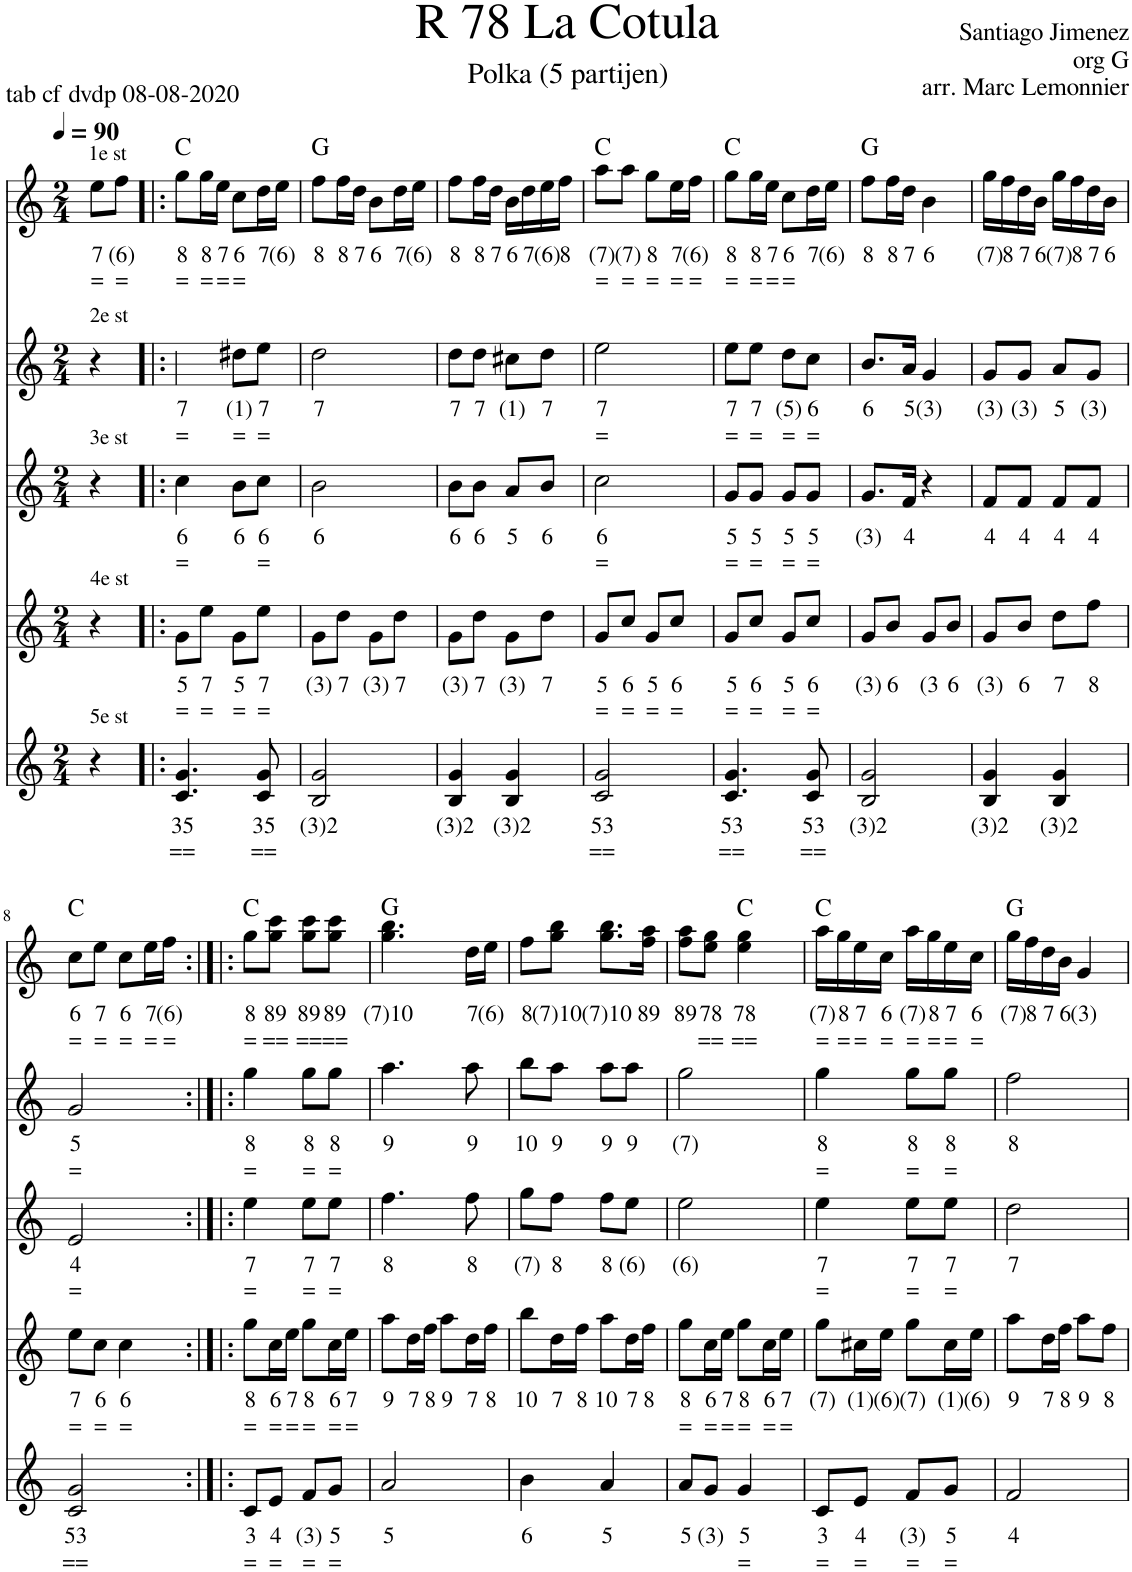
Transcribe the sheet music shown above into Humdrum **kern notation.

**kern	**text	**text	**kern	**text	**text	**kern	**text	**text	**kern	**text	**text	**kern	**text	**text	**harte
*part5	*part5	*part5	*part4	*part4	*part4	*part3	*part3	*part3	*part2	*part2	*part2	*part1	*part1	*part1	*part1
*staff5	*staff5	*staff5	*staff4	*staff4	*staff4	*staff3	*staff3	*staff3	*staff2	*staff2	*staff2	*staff1	*staff1	*staff1	*
*I"Bas	*	*	*I"Stem	*	*	*I"Stem	*	*	*I"Stem	*	*	*I"Piano	*	*	*
*clefG2	*	*	*clefG2	*	*	*clefG2	*	*	*clefG2	*	*	*clefG2	*	*	*
*k[]	*	*	*k[]	*	*	*k[]	*	*	*k[]	*	*	*k[]	*	*	*
*M2/4	*	*	*M2/4	*	*	*M2/4	*	*	*M2/4	*	*	*M2/4	*	*	*
*MM90	*	*	*MM90	*	*	*MM90	*	*	*MM90	*	*	*MM90	*	*	*
=	=	=	=	=	=	=	=	=	=	=	=	=	=	=	=
!	!	!	!	!	!	!	!	!	!	!	!	!LO:TX:a:t=1e st	!	!	!
!	!	!	!	!	!	!	!	!	!LO:TX:a:t=2e st	!	!	!	!	!	!
!	!	!	!	!	!	!LO:TX:a:t=3e st	!	!	!	!	!	!	!	!	!
!	!	!	!LO:TX:a:t=4e st	!	!	!	!	!	!	!	!	!	!	!	!
!LO:TX:a:t=5e st	!	!	!	!	!	!	!	!	!	!	!	!	!	!	!
!	!	!	!	!	!	!	!	!	!	!	!	!	!LO:LY:b	!LO:LY:b	!
4r	.	.	4r	.	.	4r	.	.	4r	.	.	8ee\L	7	=	.
!	!	!	!	!	!	!	!	!	!	!	!	!	!LO:LY:b	!LO:LY:b	!
.	.	.	.	.	.	.	.	.	.	.	.	8ff\J	(6)	=	.
=1!|:	=1!|:	=1!|:	=1!|:	=1!|:	=1!|:	=1!|:	=1!|:	=1!|:	=1!|:	=1!|:	=1!|:	=1!|:	=1!|:	=1!|:	=1!|:
!	!LO:LY:b	!LO:LY:b	!	!LO:LY:b	!LO:LY:b	!	!LO:LY:b	!LO:LY:b	!	!LO:LY:b	!LO:LY:b	!	!LO:LY:b	!LO:LY:b	!
4.c/ 4.g/	35	==	8g\L	5	=	4cc\	6	=	4ee\	7	=	8gg\L	8	=	C:maj
!	!	!	!	!LO:LY:b	!LO:LY:b	!	!	!	!	!	!	!	!LO:LY:b	!LO:LY:b	!
.	.	.	8ee\J	7	=	.	.	.	.	.	.	16gg\L	8	=	.
!	!	!	!	!	!	!	!	!	!	!	!	!	!LO:LY:b	!LO:LY:b	!
.	.	.	.	.	.	.	.	.	.	.	.	16ee\JJ	7	=	.
!	!	!	!	!LO:LY:b	!LO:LY:b	!	!LO:LY:b	!	!	!LO:LY:b	!LO:LY:b	!	!LO:LY:b	!LO:LY:b	!
.	.	.	8g\L	5	=	8b\L	6	.	8dd#X\L	(1)	=	8cc\L	6	=	.
!	!LO:LY:b	!LO:LY:b	!	!LO:LY:b	!LO:LY:b	!	!LO:LY:b	!LO:LY:b	!	!LO:LY:b	!LO:LY:b	!	!LO:LY:b	!	!
8c/ 8g/	35	==	8ee\J	7	=	8cc\J	6	=	8ee\J	7	=	16dd\L	7	.	.
!	!	!	!	!	!	!	!	!	!	!	!	!	!LO:LY:b	!	!
.	.	.	.	.	.	.	.	.	.	.	.	16ee\JJ	(6)	.	.
=2	=2	=2	=2	=2	=2	=2	=2	=2	=2	=2	=2	=2	=2	=2	=2
!	!LO:LY:b	!	!	!LO:LY:b	!	!	!LO:LY:b	!	!	!LO:LY:b	!	!	!LO:LY:b	!	!
2B/ 2g/	(3)2	.	8g\L	(3)	.	2b\	6	.	2dd\	7	.	8ff\L	8	.	G:maj
!	!	!	!	!LO:LY:b	!	!	!	!	!	!	!	!	!LO:LY:b	!	!
.	.	.	8dd\J	7	.	.	.	.	.	.	.	16ff\L	8	.	.
!	!	!	!	!	!	!	!	!	!	!	!	!	!LO:LY:b	!	!
.	.	.	.	.	.	.	.	.	.	.	.	16dd\JJ	7	.	.
!	!	!	!	!LO:LY:b	!	!	!	!	!	!	!	!	!LO:LY:b	!	!
.	.	.	8g\L	(3)	.	.	.	.	.	.	.	8b\L	6	.	.
!	!	!	!	!LO:LY:b	!	!	!	!	!	!	!	!	!LO:LY:b	!	!
.	.	.	8dd\J	7	.	.	.	.	.	.	.	16dd\L	7	.	.
!	!	!	!	!	!	!	!	!	!	!	!	!	!LO:LY:b	!	!
.	.	.	.	.	.	.	.	.	.	.	.	16ee\JJ	(6)	.	.
=3	=3	=3	=3	=3	=3	=3	=3	=3	=3	=3	=3	=3	=3	=3	=3
!	!LO:LY:b	!	!	!LO:LY:b	!	!	!LO:LY:b	!	!	!LO:LY:b	!	!	!LO:LY:b	!	!
4B/ 4g/	(3)2	.	8g\L	(3)	.	8b\L	6	.	8dd\L	7	.	8ff\L	8	.	.
!	!	!	!	!LO:LY:b	!	!	!LO:LY:b	!	!	!LO:LY:b	!	!	!LO:LY:b	!	!
.	.	.	8dd\J	7	.	8b\J	6	.	8dd\J	7	.	16ff\L	8	.	.
!	!	!	!	!	!	!	!	!	!	!	!	!	!LO:LY:b	!	!
.	.	.	.	.	.	.	.	.	.	.	.	16dd\JJ	7	.	.
!	!LO:LY:b	!	!	!LO:LY:b	!	!	!LO:LY:b	!	!	!LO:LY:b	!	!	!LO:LY:b	!	!
4B/ 4g/	(3)2	.	8g\L	(3)	.	8a/L	5	.	8cc#X\L	(1)	.	16b\LL	6	.	.
!	!	!	!	!	!	!	!	!	!	!	!	!	!LO:LY:b	!	!
.	.	.	.	.	.	.	.	.	.	.	.	16dd\	7	.	.
!	!	!	!	!LO:LY:b	!	!	!LO:LY:b	!	!	!LO:LY:b	!	!	!LO:LY:b	!	!
.	.	.	8dd\J	7	.	8b/J	6	.	8dd\J	7	.	16ee\	(6)	.	.
!	!	!	!	!	!	!	!	!	!	!	!	!	!LO:LY:b	!	!
.	.	.	.	.	.	.	.	.	.	.	.	16ff\JJ	8	.	.
=4	=4	=4	=4	=4	=4	=4	=4	=4	=4	=4	=4	=4	=4	=4	=4
!	!LO:LY:b	!LO:LY:b	!	!LO:LY:b	!LO:LY:b	!	!LO:LY:b	!LO:LY:b	!	!LO:LY:b	!LO:LY:b	!	!LO:LY:b	!LO:LY:b	!
2c/ 2g/	53	==	8g/L	5	=	2cc\	6	=	2ee\	7	=	8aa\L	(7)	=	C:maj
!	!	!	!	!LO:LY:b	!LO:LY:b	!	!	!	!	!	!	!	!LO:LY:b	!LO:LY:b	!
.	.	.	8cc/J	6	=	.	.	.	.	.	.	8aa\J	(7)	=	.
!	!	!	!	!LO:LY:b	!LO:LY:b	!	!	!	!	!	!	!	!LO:LY:b	!LO:LY:b	!
.	.	.	8g/L	5	=	.	.	.	.	.	.	8gg\L	8	=	.
!	!	!	!	!LO:LY:b	!LO:LY:b	!	!	!	!	!	!	!	!LO:LY:b	!LO:LY:b	!
.	.	.	8cc/J	6	=	.	.	.	.	.	.	16ee\L	7	=	.
!	!	!	!	!	!	!	!	!	!	!	!	!	!LO:LY:b	!LO:LY:b	!
.	.	.	.	.	.	.	.	.	.	.	.	16ff\JJ	(6)	=	.
=5	=5	=5	=5	=5	=5	=5	=5	=5	=5	=5	=5	=5	=5	=5	=5
!	!LO:LY:b	!LO:LY:b	!	!LO:LY:b	!LO:LY:b	!	!LO:LY:b	!LO:LY:b	!	!LO:LY:b	!LO:LY:b	!	!LO:LY:b	!LO:LY:b	!
4.c/ 4.g/	53	==	8g/L	5	=	8g/L	5	=	8ee\L	7	=	8gg\L	8	=	C:maj
!	!	!	!	!LO:LY:b	!LO:LY:b	!	!LO:LY:b	!LO:LY:b	!	!LO:LY:b	!LO:LY:b	!	!LO:LY:b	!LO:LY:b	!
.	.	.	8cc/J	6	=	8g/J	5	=	8ee\J	7	=	16gg\L	8	=	.
!	!	!	!	!	!	!	!	!	!	!	!	!	!LO:LY:b	!LO:LY:b	!
.	.	.	.	.	.	.	.	.	.	.	.	16ee\JJ	7	=	.
!	!	!	!	!LO:LY:b	!LO:LY:b	!	!LO:LY:b	!LO:LY:b	!	!LO:LY:b	!LO:LY:b	!	!LO:LY:b	!LO:LY:b	!
.	.	.	8g/L	5	=	8g/L	5	=	8dd\L	(5)	=	8cc\L	6	=	.
!	!LO:LY:b	!LO:LY:b	!	!LO:LY:b	!LO:LY:b	!	!LO:LY:b	!LO:LY:b	!	!LO:LY:b	!LO:LY:b	!	!LO:LY:b	!	!
8c/ 8g/	53	==	8cc/J	6	=	8g/J	5	=	8cc\J	6	=	16dd\L	7	.	.
!	!	!	!	!	!	!	!	!	!	!	!	!	!LO:LY:b	!	!
.	.	.	.	.	.	.	.	.	.	.	.	16ee\JJ	(6)	.	.
=6	=6	=6	=6	=6	=6	=6	=6	=6	=6	=6	=6	=6	=6	=6	=6
!	!LO:LY:b	!	!	!LO:LY:b	!	!	!LO:LY:b	!	!	!LO:LY:b	!	!	!LO:LY:b	!	!
2B/ 2g/	(3)2	.	8g/L	(3)	.	8.g/L	(3)	.	8.b/L	6	.	8ff\L	8	.	G:maj
!	!	!	!	!LO:LY:b	!	!	!	!	!	!	!	!	!LO:LY:b	!	!
.	.	.	8b/J	6	.	.	.	.	.	.	.	16ff\L	8	.	.
!	!	!	!	!	!	!	!LO:LY:b	!	!	!LO:LY:b	!	!	!LO:LY:b	!	!
.	.	.	.	.	.	16f/Jk	4	.	16a/Jk	5	.	16dd\JJ	7	.	.
!	!	!	!	!LO:LY:b	!	!	!	!	!	!LO:LY:b	!	!	!LO:LY:b	!	!
.	.	.	8g/L	(3	.	4r	.	.	4g/	(3)	.	4b\	6	.	.
!	!	!	!	!LO:LY:b	!	!	!	!	!	!	!	!	!	!	!
.	.	.	8b/J	6	.	.	.	.	.	.	.	.	.	.	.
=7	=7	=7	=7	=7	=7	=7	=7	=7	=7	=7	=7	=7	=7	=7	=7
!	!LO:LY:b	!	!	!LO:LY:b	!	!	!LO:LY:b	!	!	!LO:LY:b	!	!	!LO:LY:b	!	!
4B/ 4g/	(3)2	.	8g/L	(3)	.	8f/L	4	.	8g/L	(3)	.	16gg\LL	(7)	.	.
!	!	!	!	!	!	!	!	!	!	!	!	!	!LO:LY:b	!	!
.	.	.	.	.	.	.	.	.	.	.	.	16ff\	8	.	.
!	!	!	!	!LO:LY:b	!	!	!LO:LY:b	!	!	!LO:LY:b	!	!	!LO:LY:b	!	!
.	.	.	8b/J	6	.	8f/J	4	.	8g/J	(3)	.	16dd\	7	.	.
!	!	!	!	!	!	!	!	!	!	!	!	!	!LO:LY:b	!	!
.	.	.	.	.	.	.	.	.	.	.	.	16b\JJ	6	.	.
!	!LO:LY:b	!	!	!LO:LY:b	!	!	!LO:LY:b	!	!	!LO:LY:b	!	!	!LO:LY:b	!	!
4B/ 4g/	(3)2	.	8dd\L	7	.	8f/L	4	.	8a/L	5	.	16gg\LL	(7)	.	.
!	!	!	!	!	!	!	!	!	!	!	!	!	!LO:LY:b	!	!
.	.	.	.	.	.	.	.	.	.	.	.	16ff\	8	.	.
!	!	!	!	!LO:LY:b	!	!	!LO:LY:b	!	!	!LO:LY:b	!	!	!LO:LY:b	!	!
.	.	.	8ff\J	8	.	8f/J	4	.	8g/J	(3)	.	16dd\	7	.	.
!	!	!	!	!	!	!	!	!	!	!	!	!	!LO:LY:b	!	!
.	.	.	.	.	.	.	.	.	.	.	.	16b\JJ	6	.	.
!!LO:LB:g=z
=8	=8	=8	=8	=8	=8	=8	=8	=8	=8	=8	=8	=8	=8	=8	=8
!	!LO:LY:b	!LO:LY:b	!	!LO:LY:b	!LO:LY:b	!	!LO:LY:b	!LO:LY:b	!	!LO:LY:b	!LO:LY:b	!	!LO:LY:b	!LO:LY:b	!
2c/ 2g/	53	==	8ee\L	7	=	2e/	4	=	2g/	5	=	8cc\L	6	=	C:maj
!	!	!	!	!LO:LY:b	!LO:LY:b	!	!	!	!	!	!	!	!LO:LY:b	!LO:LY:b	!
.	.	.	8cc\J	6	=	.	.	.	.	.	.	8ee\J	7	=	.
!	!	!	!	!LO:LY:b	!LO:LY:b	!	!	!	!	!	!	!	!LO:LY:b	!LO:LY:b	!
.	.	.	4cc\	6	=	.	.	.	.	.	.	8cc\L	6	=	.
!	!	!	!	!	!	!	!	!	!	!	!	!	!LO:LY:b	!LO:LY:b	!
.	.	.	.	.	.	.	.	.	.	.	.	16ee\L	7	=	.
!	!	!	!	!	!	!	!	!	!	!	!	!	!LO:LY:b	!LO:LY:b	!
.	.	.	.	.	.	.	.	.	.	.	.	16ff\JJ	(6)	=	.
=9:|!|:	=9:|!|:	=9:|!|:	=9:|!|:	=9:|!|:	=9:|!|:	=9:|!|:	=9:|!|:	=9:|!|:	=9:|!|:	=9:|!|:	=9:|!|:	=9:|!|:	=9:|!|:	=9:|!|:	=9:|!|:
!	!LO:LY:b	!LO:LY:b	!	!LO:LY:b	!LO:LY:b	!	!LO:LY:b	!LO:LY:b	!	!LO:LY:b	!LO:LY:b	!	!LO:LY:b	!LO:LY:b	!
8c/L	3	=	8gg\L	8	=	4ee\	7	=	4gg\	8	=	8gg\L	8	=	C:maj
!	!LO:LY:b	!LO:LY:b	!	!LO:LY:b	!LO:LY:b	!	!	!	!	!	!	!	!LO:LY:b	!LO:LY:b	!
8e/J	4	=	16cc\L	6	=	.	.	.	.	.	.	8gg\ 8ccc\J	89	==	.
!	!	!	!	!LO:LY:b	!LO:LY:b	!	!	!	!	!	!	!	!	!	!
.	.	.	16ee\JJ	7	=	.	.	.	.	.	.	.	.	.	.
!	!LO:LY:b	!LO:LY:b	!	!LO:LY:b	!LO:LY:b	!	!LO:LY:b	!LO:LY:b	!	!LO:LY:b	!LO:LY:b	!	!LO:LY:b	!LO:LY:b	!
8f/L	(3)	=	8gg\L	8	=	8ee\L	7	=	8gg\L	8	=	8gg\ 8ccc\L	89	==	.
!	!LO:LY:b	!LO:LY:b	!	!LO:LY:b	!LO:LY:b	!	!LO:LY:b	!LO:LY:b	!	!LO:LY:b	!LO:LY:b	!	!LO:LY:b	!LO:LY:b	!
8g/J	5	=	16cc\L	6	=	8ee\J	7	=	8gg\J	8	=	8gg\ 8ccc\J	89	==	.
!	!	!	!	!LO:LY:b	!LO:LY:b	!	!	!	!	!	!	!	!	!	!
.	.	.	16ee\JJ	7	=	.	.	.	.	.	.	.	.	.	.
=10	=10	=10	=10	=10	=10	=10	=10	=10	=10	=10	=10	=10	=10	=10	=10
!	!LO:LY:b	!	!	!LO:LY:b	!	!	!LO:LY:b	!	!	!LO:LY:b	!	!	!LO:LY:b	!	!
2a/	5	.	8aa\L	9	.	4.ff\	8	.	4.aa\	9	.	4.gg\ 4.bb\	(7)10	.	G:maj
!	!	!	!	!LO:LY:b	!	!	!	!	!	!	!	!	!	!	!
.	.	.	16dd\L	7	.	.	.	.	.	.	.	.	.	.	.
!	!	!	!	!LO:LY:b	!	!	!	!	!	!	!	!	!	!	!
.	.	.	16ff\JJ	8	.	.	.	.	.	.	.	.	.	.	.
!	!	!	!	!LO:LY:b	!	!	!	!	!	!	!	!	!	!	!
.	.	.	8aa\L	9	.	.	.	.	.	.	.	.	.	.	.
!	!	!	!	!LO:LY:b	!	!	!LO:LY:b	!	!	!LO:LY:b	!	!	!LO:LY:b	!	!
.	.	.	16dd\L	7	.	8ff\	8	.	8aa\	9	.	16dd\LL	7	.	.
!	!	!	!	!LO:LY:b	!	!	!	!	!	!	!	!	!LO:LY:b	!	!
.	.	.	16ff\JJ	8	.	.	.	.	.	.	.	16ee\JJ	(6)	.	.
=11	=11	=11	=11	=11	=11	=11	=11	=11	=11	=11	=11	=11	=11	=11	=11
!	!LO:LY:b	!	!	!LO:LY:b	!	!	!LO:LY:b	!	!	!LO:LY:b	!	!	!LO:LY:b	!	!
4b\	6	.	8bb\L	10	.	8gg\L	(7)	.	8bb\L	10	.	8ff\L	8	.	.
!	!	!	!	!LO:LY:b	!	!	!LO:LY:b	!	!	!LO:LY:b	!	!	!LO:LY:b	!	!
.	.	.	16dd\L	7	.	8ff\J	8	.	8aa\J	9	.	8gg\ 8bb\J	(7)10	.	.
!	!	!	!	!LO:LY:b	!	!	!	!	!	!	!	!	!	!	!
.	.	.	16ff\JJ	8	.	.	.	.	.	.	.	.	.	.	.
!	!LO:LY:b	!	!	!LO:LY:b	!	!	!LO:LY:b	!	!	!LO:LY:b	!	!	!LO:LY:b	!	!
4a/	5	.	8aa\L	10	.	8ff\L	8	.	8aa\L	9	.	8.gg\ 8.bb\L	(7)10	.	.
!	!	!	!	!LO:LY:b	!	!	!LO:LY:b	!	!	!LO:LY:b	!	!	!	!	!
.	.	.	16dd\L	7	.	8ee\J	(6)	.	8aa\J	9	.	.	.	.	.
!	!	!	!	!LO:LY:b	!	!	!	!	!	!	!	!	!LO:LY:b	!	!
.	.	.	16ff\JJ	8	.	.	.	.	.	.	.	16ff\ 16aa\Jk	89	.	.
=12	=12	=12	=12	=12	=12	=12	=12	=12	=12	=12	=12	=12	=12	=12	=12
!	!LO:LY:b	!	!	!LO:LY:b	!LO:LY:b	!	!LO:LY:b	!	!	!LO:LY:b	!	!	!LO:LY:b	!	!
8a/L	5	.	8gg\L	8	=	2ee\	(6)	.	2gg\	(7)	.	8ff\ 8aa\L	89	.	.
!	!LO:LY:b	!	!	!LO:LY:b	!LO:LY:b	!	!	!	!	!	!	!	!LO:LY:b	!LO:LY:b	!
8g/J	(3)	.	16cc\L	6	=	.	.	.	.	.	.	8ee\ 8gg\J	78	==	.
!	!	!	!	!LO:LY:b	!LO:LY:b	!	!	!	!	!	!	!	!	!	!
.	.	.	16ee\JJ	7	=	.	.	.	.	.	.	.	.	.	.
!	!LO:LY:b	!LO:LY:b	!	!LO:LY:b	!LO:LY:b	!	!	!	!	!	!	!	!LO:LY:b	!LO:LY:b	!
4g/	5	=	8gg\L	8	=	.	.	.	.	.	.	4ee\ 4gg\	78	==	C:maj
!	!	!	!	!LO:LY:b	!LO:LY:b	!	!	!	!	!	!	!	!	!	!
.	.	.	16cc\L	6	=	.	.	.	.	.	.	.	.	.	.
!	!	!	!	!LO:LY:b	!LO:LY:b	!	!	!	!	!	!	!	!	!	!
.	.	.	16ee\JJ	7	=	.	.	.	.	.	.	.	.	.	.
=13	=13	=13	=13	=13	=13	=13	=13	=13	=13	=13	=13	=13	=13	=13	=13
!	!LO:LY:b	!LO:LY:b	!	!LO:LY:b	!	!	!LO:LY:b	!LO:LY:b	!	!LO:LY:b	!LO:LY:b	!	!LO:LY:b	!LO:LY:b	!
8c/L	3	=	8gg\L	(7)	.	4ee\	7	=	4gg\	8	=	16aa\LL	(7)	=	C:maj
!	!	!	!	!	!	!	!	!	!	!	!	!	!LO:LY:b	!LO:LY:b	!
.	.	.	.	.	.	.	.	.	.	.	.	16gg\	8	=	.
!	!LO:LY:b	!LO:LY:b	!	!LO:LY:b	!	!	!	!	!	!	!	!	!LO:LY:b	!LO:LY:b	!
8e/J	4	=	16cc#X\L	(1)	.	.	.	.	.	.	.	16ee\	7	=	.
!	!	!	!	!LO:LY:b	!	!	!	!	!	!	!	!	!LO:LY:b	!LO:LY:b	!
.	.	.	16ee\JJ	(6)	.	.	.	.	.	.	.	16cc\JJ	6	=	.
!	!LO:LY:b	!LO:LY:b	!	!LO:LY:b	!	!	!LO:LY:b	!LO:LY:b	!	!LO:LY:b	!LO:LY:b	!	!LO:LY:b	!LO:LY:b	!
8f/L	(3)	=	8gg\L	(7)	.	8ee\L	7	=	8gg\L	8	=	16aa\LL	(7)	=	.
!	!	!	!	!	!	!	!	!	!	!	!	!	!LO:LY:b	!LO:LY:b	!
.	.	.	.	.	.	.	.	.	.	.	.	16gg\	8	=	.
!	!LO:LY:b	!LO:LY:b	!	!LO:LY:b	!	!	!LO:LY:b	!LO:LY:b	!	!LO:LY:b	!LO:LY:b	!	!LO:LY:b	!LO:LY:b	!
8g/J	5	=	16cc#\L	(1)	.	8ee\J	7	=	8gg\J	8	=	16ee\	7	=	.
!	!	!	!	!LO:LY:b	!	!	!	!	!	!	!	!	!LO:LY:b	!LO:LY:b	!
.	.	.	16ee\JJ	(6)	.	.	.	.	.	.	.	16cc\JJ	6	=	.
=14	=14	=14	=14	=14	=14	=14	=14	=14	=14	=14	=14	=14	=14	=14	=14
!	!LO:LY:b	!	!	!LO:LY:b	!	!	!LO:LY:b	!	!	!LO:LY:b	!	!	!LO:LY:b	!	!
2f/	4	.	8aa\L	9	.	2dd\	7	.	2ff\	8	.	16gg\LL	(7)	.	G:maj
!	!	!	!	!	!	!	!	!	!	!	!	!	!LO:LY:b	!	!
.	.	.	.	.	.	.	.	.	.	.	.	16ff\	8	.	.
!	!	!	!	!LO:LY:b	!	!	!	!	!	!	!	!	!LO:LY:b	!	!
.	.	.	16dd\L	7	.	.	.	.	.	.	.	16dd\	7	.	.
!	!	!	!	!LO:LY:b	!	!	!	!	!	!	!	!	!LO:LY:b	!	!
.	.	.	16ff\JJ	8	.	.	.	.	.	.	.	16b\JJ	6	.	.
!	!	!	!	!LO:LY:b	!	!	!	!	!	!	!	!	!LO:LY:b	!	!
.	.	.	8aa\L	9	.	.	.	.	.	.	.	4g/	(3)	.	.
!	!	!	!	!LO:LY:b	!	!	!	!	!	!	!	!	!	!	!
.	.	.	8ff\J	8	.	.	.	.	.	.	.	.	.	.	.
=	=	=	=	=	=	=	=	=	=	=	=	=	=	=	=
*-	*-	*-	*-	*-	*-	*-	*-	*-	*-	*-	*-	*-	*-	*-	*-
